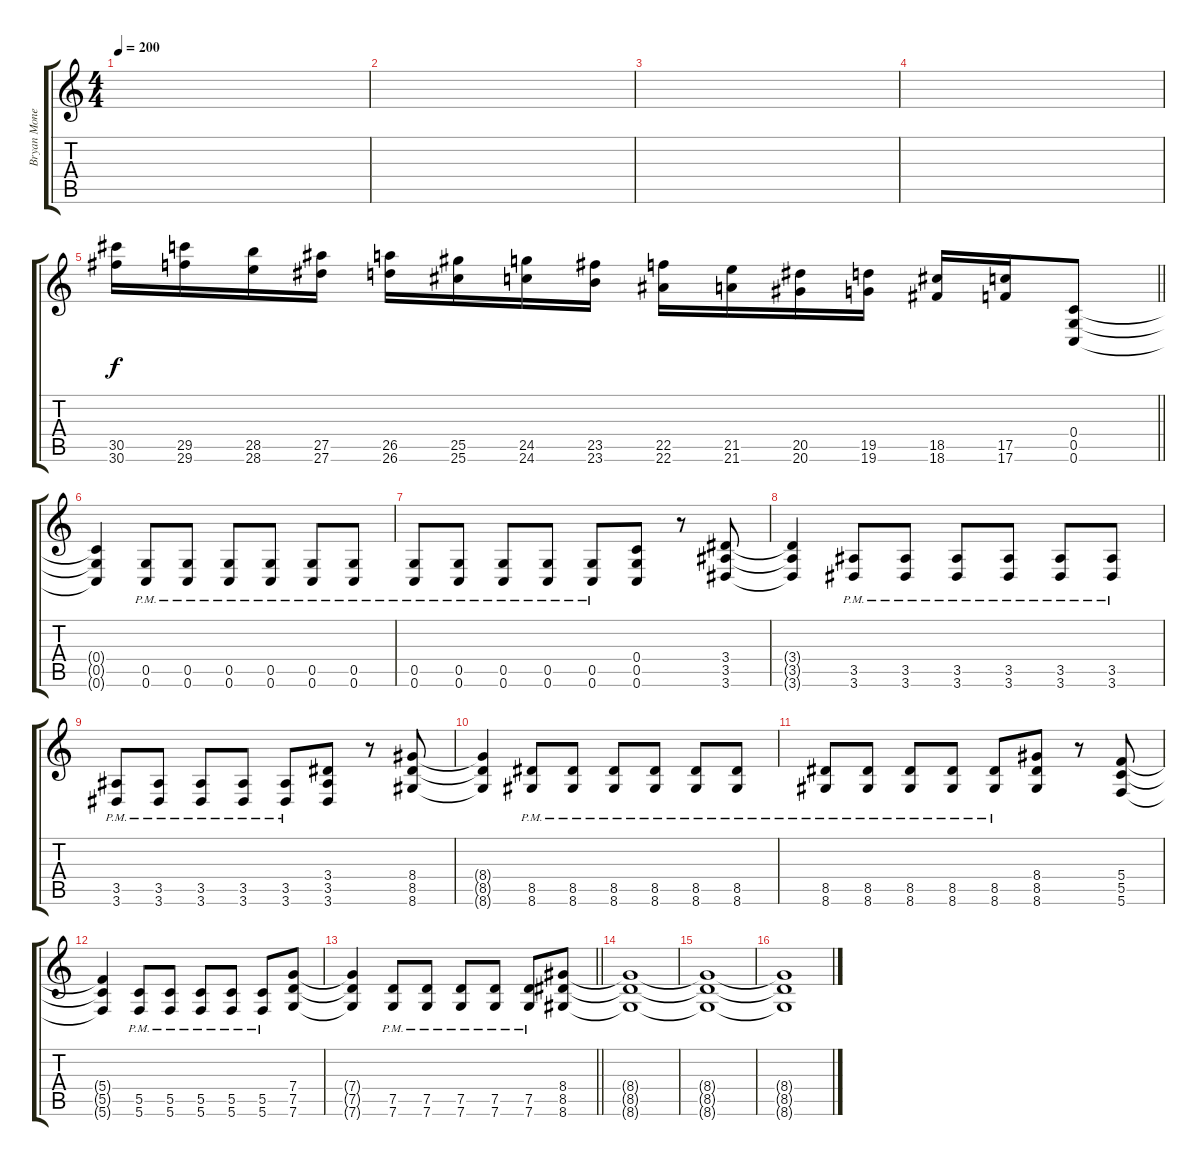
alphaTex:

\track ("Bryan Money - Guitar" "Bryan Mone") {instrument distortionguitar}
\staff {score tabs}
\tuning (D4 A3 F3 C3 G2 C2) {hide}
\ts (4 4)
\tempo 200
\clef g2
\ks c
|
|
|
|
\barLineRight lightlight
(30.5 30.6).16{volume 9} (29.5 29.6).16 (28.5 28.6).16 (27.5 27.6).16 (26.5 26.6).16 (25.5 25.6).16 (24.5 24.6).16 (23.5 23.6).16 (22.5 22.6).16 (21.5 21.6).16 (20.5 20.6).16 (19.5 19.6).16 (18.5 18.6).16 (17.5 17.6).16 (0.4 0.5 0.6).8{volume 11} |
(0.4{t} 0.5{t} 0.6{t}).4 (0.5{pm} 0.6{pm}).8 (0.5{pm} 0.6{pm}).8 (0.5{pm} 0.6{pm}).8 (0.5{pm} 0.6{pm}).8 (0.5{pm} 0.6{pm}).8 (0.5{pm} 0.6{pm}).8 |
(0.5{pm} 0.6{pm}).8 (0.5{pm} 0.6{pm}).8 (0.5{pm} 0.6{pm}).8 (0.5{pm} 0.6{pm}).8 (0.5{pm} 0.6{pm}).8 (0.4 0.5 0.6).8 r.8 (3.4 3.5 3.6).8 |
(3.4{t} 3.5{t} 3.6{t}).4 (3.5{pm} 3.6{pm}).8 (3.5{pm} 3.6{pm}).8 (3.5{pm} 3.6{pm}).8 (3.5{pm} 3.6{pm}).8 (3.5{pm} 3.6{pm}).8 (3.5{pm} 3.6{pm}).8 |
(3.5{pm} 3.6{pm}).8 (3.5{pm} 3.6{pm}).8 (3.5{pm} 3.6{pm}).8 (3.5{pm} 3.6{pm}).8 (3.5{pm} 3.6{pm}).8 (3.4 3.5 3.6).8 r.8 (8.4 8.5 8.6).8 |
(8.4{t} 8.5{t} 8.6{t}).4 (8.5{pm} 8.6{pm}).8 (8.5{pm} 8.6{pm}).8 (8.5{pm} 8.6{pm}).8 (8.5{pm} 8.6{pm}).8 (8.5{pm} 8.6{pm}).8 (8.5{pm} 8.6{pm}).8 |
(8.5{pm} 8.6{pm}).8 (8.5{pm} 8.6{pm}).8 (8.5{pm} 8.6{pm}).8 (8.5{pm} 8.6{pm}).8 (8.5{pm} 8.6{pm}).8 (8.4 8.5 8.6).8 r.8 (5.4 5.5 5.6).8 |
(5.4{t} 5.5{t} 5.6{t}).4 (5.5{pm} 5.6{pm}).8 (5.5{pm} 5.6{pm}).8 (5.5{pm} 5.6{pm}).8 (5.5{pm} 5.6{pm}).8 (5.5{pm} 5.6{pm}).8 (7.4 7.5 7.6).8 |
\barLineRight lightlight
(7.4{t} 7.5{t} 7.6{t}).4 (7.5{pm} 7.6{pm}).8 (7.5{pm} 7.6{pm}).8 (7.5{pm} 7.6{pm}).8 (7.5{pm} 7.6{pm}).8 (7.5{pm} 7.6{pm}).8 (8.4 8.5 8.6).8 |
(8.4{t} 8.5{t} 8.6{t}).1 |
(8.4{t} 8.5{t} 8.6{t}).1 |
(8.4{t} 8.5{t} 8.6{t}).1
